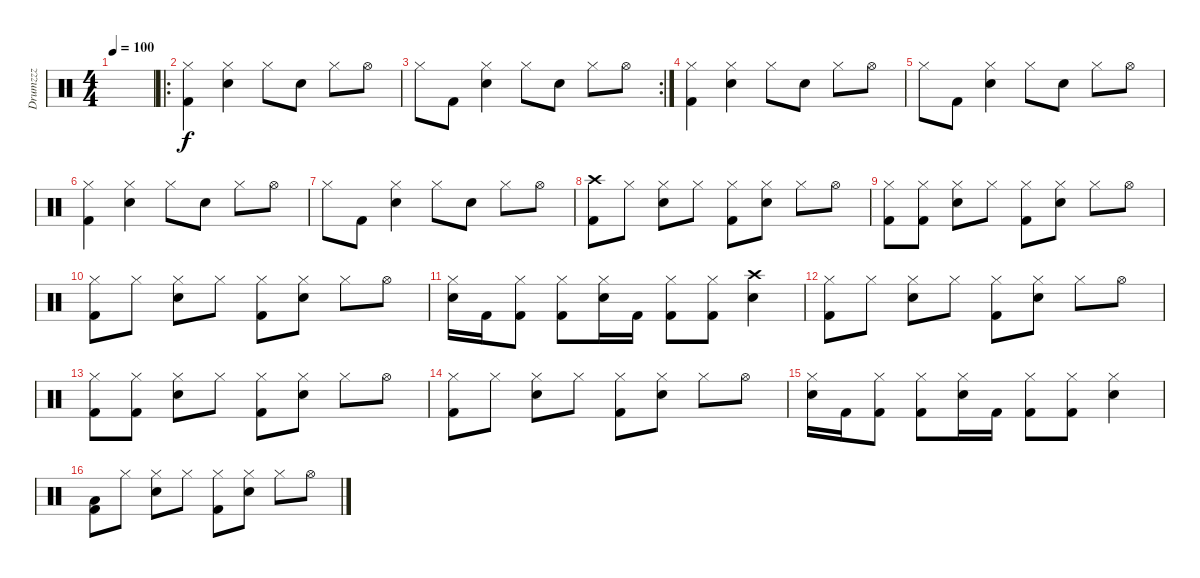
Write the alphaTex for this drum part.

\track ("Drumzzz" "Drumzzz") {instrument percussion}
\staff {score}
\articulation defaults
\ts (4 4)
\tempo 100
\clef neutral
\ks c
|
\ro
("Hi-Hat (closed)" "Kick (hit) 2").4 ("Hi-Hat (closed)" "Electric Snare (hit)").4 "Hi-Hat (closed)".8 "Electric Snare (hit)".8 "Hi-Hat (closed)".8 "Hi-Hat (open)".8 |
\rc 2 "Hi-Hat (closed)".8 "Kick (hit) 2".8
("Hi-Hat (closed)" "Electric Snare (hit)").4 "Hi-Hat (closed)".8 "Electric Snare (hit)".8 "Hi-Hat (closed)".8 "Hi-Hat (open)".8 |
("Hi-Hat (closed)" "Kick (hit) 2").4 ("Hi-Hat (closed)" "Electric Snare (hit)").4 "Hi-Hat (closed)".8 "Electric Snare (hit)".8 "Hi-Hat (closed)".8 "Hi-Hat (open)".8 |
"Hi-Hat (closed)".8 "Kick (hit) 2".8 ("Hi-Hat (closed)" "Electric Snare (hit)").4 "Hi-Hat (closed)".8 "Electric Snare (hit)".8 "Hi-Hat (closed)".8 "Hi-Hat (open)".8 |
("Hi-Hat (closed)" "Kick (hit) 2").4 ("Hi-Hat (closed)" "Electric Snare (hit)").4 "Hi-Hat (closed)".8 "Electric Snare (hit)".8 "Hi-Hat (closed)".8 "Hi-Hat (open)".8 |
"Hi-Hat (closed)".8 "Kick (hit) 2".8 ("Hi-Hat (closed)" "Electric Snare (hit)").4 "Hi-Hat (closed)".8 "Electric Snare (hit)".8 "Hi-Hat (closed)".8 "Hi-Hat (open)".8 |
("Kick (hit) 2" "Crash high (hit)").8 "Hi-Hat (closed)".8 ("Hi-Hat (closed)" "Electric Snare (hit)").8 "Hi-Hat (closed)".8 ("Hi-Hat (closed)" "Kick (hit) 2").8 ("Hi-Hat (closed)" "Electric Snare (hit)").8 "Hi-Hat (closed)".8 "Hi-Hat (open)".8 |
("Hi-Hat (closed)" "Kick (hit) 2").8 ("Hi-Hat (closed)" "Kick (hit) 2").8 ("Hi-Hat (closed)" "Electric Snare (hit)").8 "Hi-Hat (closed)".8 ("Hi-Hat (closed)" "Kick (hit) 2").8 ("Hi-Hat (closed)" "Electric Snare (hit)").8 "Hi-Hat (closed)".8 "Hi-Hat (open)".8 |
("Hi-Hat (closed)" "Kick (hit) 2").8 "Hi-Hat (closed)".8 ("Hi-Hat (closed)" "Electric Snare (hit)").8 "Hi-Hat (closed)".8 ("Hi-Hat (closed)" "Kick (hit) 2").8 ("Hi-Hat (closed)" "Electric Snare (hit)").8 "Hi-Hat (closed)".8 "Hi-Hat (open)".8 |
("Hi-Hat (closed)" "Electric Snare (hit)").16 "Kick (hit) 2".16 ("Hi-Hat (closed)" "Kick (hit) 2").8 ("Hi-Hat (closed)" "Kick (hit) 2").8 ("Hi-Hat (closed)" "Electric Snare (hit)").16 "Kick (hit) 2".16 ("Hi-Hat (closed)" "Kick (hit) 2").8 ("Hi-Hat (closed)" "Kick (hit) 2").8 ("Electric Snare (hit)" "Crash high (hit)").4 |
("Hi-Hat (closed)" "Kick (hit) 2").8 "Hi-Hat (closed)".8 ("Hi-Hat (closed)" "Electric Snare (hit)").8 "Hi-Hat (closed)".8 ("Hi-Hat (closed)" "Kick (hit) 2").8 ("Hi-Hat (closed)" "Electric Snare (hit)").8 "Hi-Hat (closed)".8 "Hi-Hat (open)".8 |
("Hi-Hat (closed)" "Kick (hit) 2").8 ("Hi-Hat (closed)" "Kick (hit) 2").8 ("Hi-Hat (closed)" "Electric Snare (hit)").8 "Hi-Hat (closed)".8 ("Hi-Hat (closed)" "Kick (hit) 2").8 ("Hi-Hat (closed)" "Electric Snare (hit)").8 "Hi-Hat (closed)".8 "Hi-Hat (open)".8 |
("Hi-Hat (closed)" "Kick (hit) 2").8 "Hi-Hat (closed)".8 ("Hi-Hat (closed)" "Electric Snare (hit)").8 "Hi-Hat (closed)".8 ("Hi-Hat (closed)" "Kick (hit) 2").8 ("Hi-Hat (closed)" "Electric Snare (hit)").8 "Hi-Hat (closed)".8 "Hi-Hat (open)".8 |
("Hi-Hat (closed)" "Electric Snare (hit)").16 "Kick (hit) 2".16 ("Hi-Hat (closed)" "Kick (hit) 2").8 ("Hi-Hat (closed)" "Kick (hit) 2").8 ("Hi-Hat (closed)" "Electric Snare (hit)").16 "Kick (hit) 2".16 ("Hi-Hat (closed)" "Kick (hit) 2").8 ("Hi-Hat (closed)" "Kick (hit) 2").8 ("Hi-Hat (closed)" "Electric Snare (hit)").4 |
("Kick (hit) 2" "Low Tom (hit)").8 "Hi-Hat (closed)".8 ("Hi-Hat (closed)" "Electric Snare (hit)").8 "Hi-Hat (closed)".8 ("Hi-Hat (closed)" "Kick (hit) 2").8 ("Hi-Hat (closed)" "Electric Snare (hit)").8 "Hi-Hat (closed)".8 "Hi-Hat (open)".8
